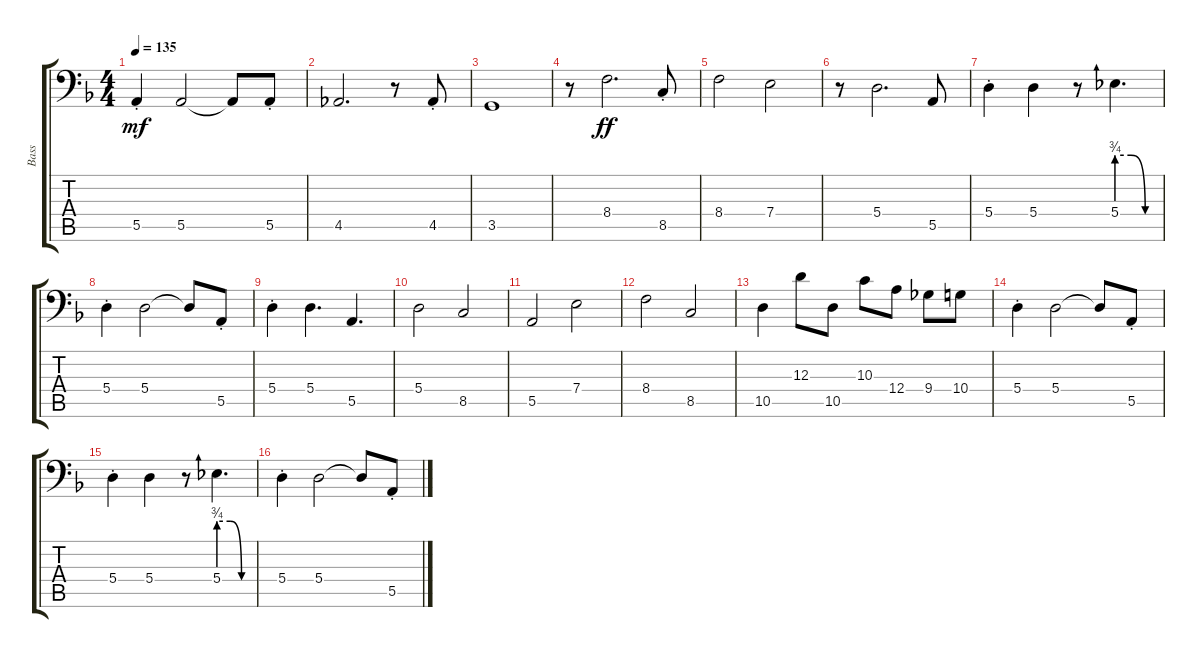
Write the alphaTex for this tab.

\track ("Bass" "Bass") {instrument electricbasspick}
\staff {score tabs}
\tuning (C3 G2 D2 A1 E1 B0) {hide}
\ts (4 4)
\tempo 135
\clef f4
\ks f
5.5{st}.4{dy mf} 5.5.2 5.5{t}.8 5.5{st}.8 |
4.5.2{d} r.8 4.5{st}.8 |
3.5.1 |
r.8 8.4.2{d dy ff} 8.5{st}.8 |
8.4.2 7.4.2 |
r.8 5.4.2{d} 5.5.8 |
5.4{st}.4 5.4.4 r.8 5.4{be (custom 0 3 20 3 40 0 60 0)}.4{d} |
5.4{st}.4 5.4.2 5.4{t}.8 5.5{st}.8 |
5.4{st}.4 5.4.4{d} 5.5.4{d} |
5.4.2 8.5.2 |
5.5.2 7.4.2 |
8.4.2 8.5.2 |
10.5.4 12.3.8 10.5.8 10.3.8 12.4.8 9.4.8 10.4.8 |
5.4{st}.4 5.4.2 5.4{t}.8 5.5{st}.8 |
5.4{st}.4 5.4.4 r.8 5.4{be (custom 0 3 20 3 40 0 60 0)}.4{d} |
5.4{st}.4 5.4.2 5.4{t}.8 5.5{st}.8
